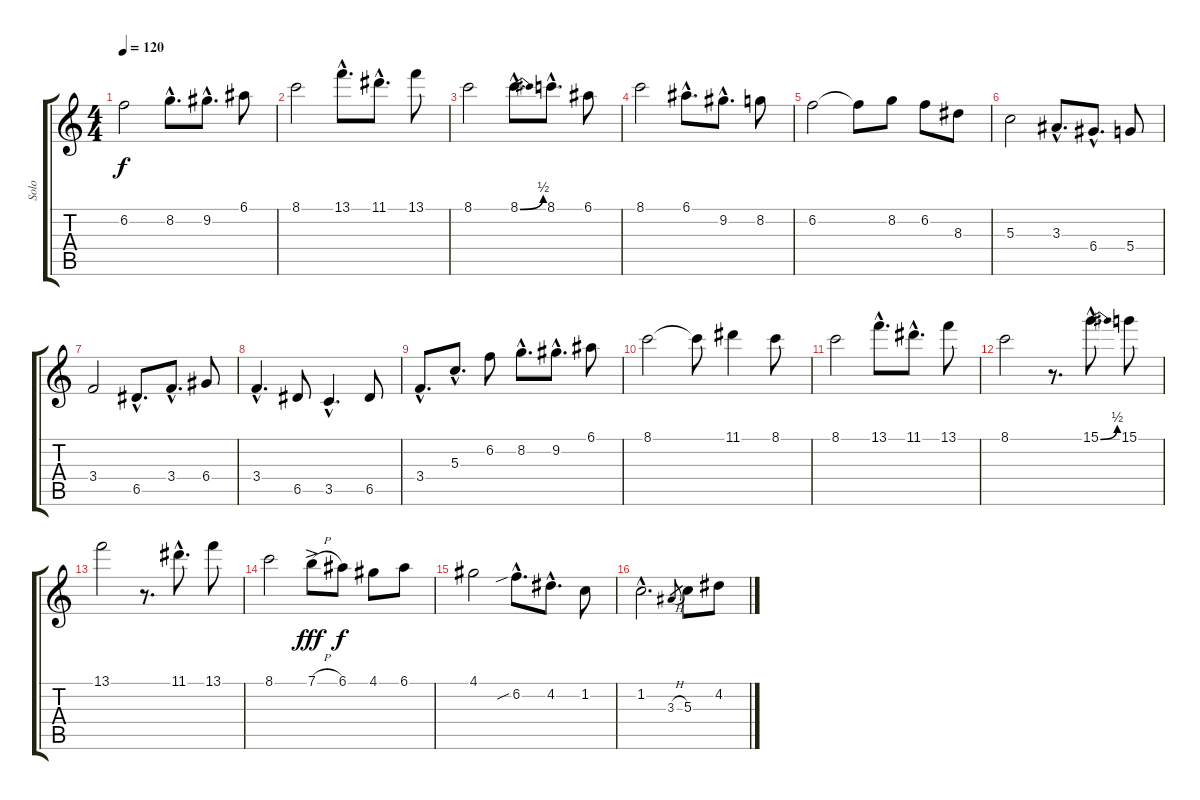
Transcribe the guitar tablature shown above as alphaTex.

\track ("Solo" "Solo") {instrument acousticguitarsteel}
\staff {score tabs}
\tuning (E4 B3 G3 D3 A2 E2) {hide}
\ts (4 4)
\tempo 120
\clef g2
\ks c
6.2.2{dy f} 8.2{hac}.8{d} 9.2{hac}.8{d} 6.1.8 |
8.1.2 13.1{hac}.8{d} 11.1{hac}.8{d} 13.1.8 |
8.1.2 8.1{be (bend 0 0 60 2) hac}.8{d} 8.1{hac}.8{d} 6.1.8 |
8.1.2 6.1{hac}.8{d} 9.2{hac}.8{d} 8.2.8 |
6.2.2 6.2{t}.8 8.2.8 6.2.8 8.3.8 |
5.3.2 3.3{hac}.8{d} 6.4{hac}.8{d} 5.4.8 |
3.4.2 6.5{hac}.8{d} 3.4{hac}.8{d} 6.4.8 |
3.4{hac}.4{d} 6.5.8 3.5{hac}.4{d} 6.5.8 |
3.4{hac}.8{d} 5.3{hac}.8{d} 6.2.8 8.2{hac}.8{d} 9.2{hac}.8{d} 6.1.8 |
8.1.2 8.1{t}.8 11.1.4 8.1.8 |
8.1.2 13.1{hac}.8{d} 11.1{hac}.8{d} 13.1.8 |
8.1.2 r.8{d} 15.1{be (bend 0 0 60 2) hac}.8{d} 15.1.8 |
13.1.2 r.8{d} 11.1{hac}.8{d} 13.1.8 |
8.1.2 7.1{h ac}.8{dy fff} 6.1.8{dy f} 4.1.8 6.1.8 |
4.1.2 6.2{sib hac}.8{d} 4.2{hac}.8{d} 1.2.8 |
1.2{hac}.2{d} 3.3{h}.8{gr} 5.3.8 4.2.8
